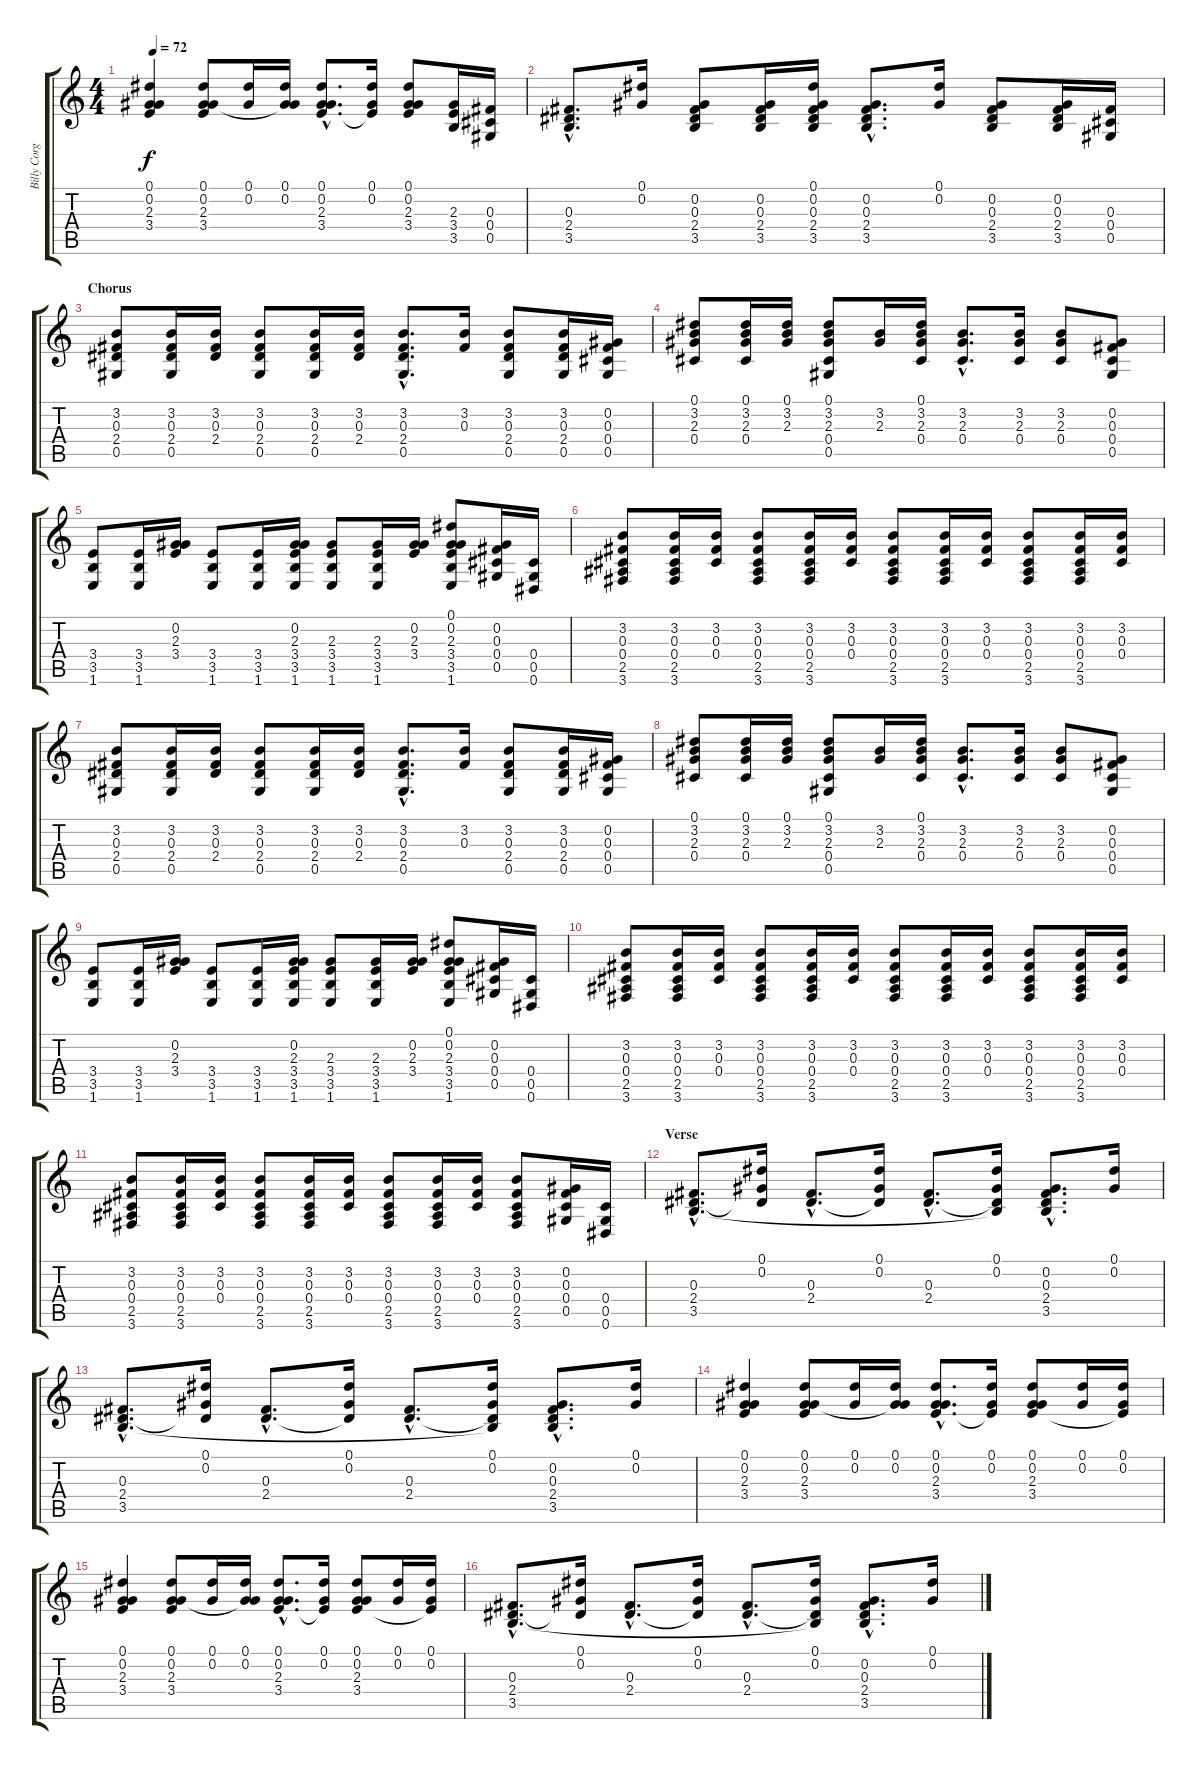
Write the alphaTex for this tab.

\track ("Billy Corgan" "Billy Corg") {instrument acousticguitarsteel}
\staff {score tabs}
\tuning (Eb4 Ab3 Gb3 Db3 Ab2 Eb2) {hide}
\ts (4 4)
\tempo 72
\clef g2
\ks c
(0.1 0.2 2.3 3.4).4{dy f} (0.1 0.2 2.3 3.4).8 (0.1 0.2).16 (0.1 0.2 2.3{t}).16 (0.1{hac} 0.2{hac} 2.3{hac} 3.4{hac}).8{d} (0.1 0.2 3.4{t}).16 (0.1 0.2 2.3 3.4).8 (2.3 3.4 3.5).16 (0.3 0.4 0.5).16 |
(0.3{hac} 2.4{hac} 3.5{hac}).8{d} (0.1 0.2).16 (0.2 0.3 2.4 3.5).8 (0.2 0.3 2.4 3.5).16 (0.1 0.2 0.3 2.4 3.5).16 (0.2{hac} 0.3{hac} 2.4{hac} 3.5{hac}).8{d} (0.1 0.2).16 (0.2 0.3 2.4 3.5).8 (0.2 0.3 2.4 3.5).16 (0.3 0.4 0.5).16 |
\section ("" "Chorus")
(3.2 0.3 2.4 0.5).8 (3.2 0.3 2.4 0.5).16 (3.2 0.3 2.4).16 (3.2 0.3 2.4 0.5).8 (3.2 0.3 2.4 0.5).16 (3.2 0.3 2.4).16 (3.2{hac} 0.3{hac} 2.4{hac} 0.5{hac}).8{d} (3.2 0.3).16 (3.2 0.3 2.4 0.5).8 (3.2 0.3 2.4 0.5).16 (0.2 0.3 0.4 0.5).16 |
(0.1 3.2 2.3 0.4).8 (0.1 3.2 2.3 0.4).16 (0.1 3.2 2.3).16 (0.1 3.2 2.3 0.4 0.5).8 (3.2 2.3).16 (0.1 3.2 2.3 0.4).16 (3.2{hac} 2.3{hac} 0.4{hac}).8{d} (3.2 2.3 0.4).16 (3.2 2.3 0.4).8 (0.2 0.3 0.4 0.5).8 |
(3.4 3.5 1.6).8 (3.4 3.5 1.6).16 (0.2 2.3 3.4).16 (3.4 3.5 1.6).8 (3.4 3.5 1.6).16 (0.2 2.3 3.4 3.5 1.6).16 (2.3 3.4 3.5 1.6).8 (2.3 3.4 3.5 1.6).16 (0.2 2.3 3.4).16 (0.1 0.2 2.3 3.4 3.5 1.6).8 (0.2 0.3 0.4 0.5).16 (0.4 0.5 0.6).16 |
(3.2 0.3 0.4 2.5 3.6).8 (3.2 0.3 0.4 2.5 3.6).16 (3.2 0.3 0.4).16 (3.2 0.3 0.4 2.5 3.6).8 (3.2 0.3 0.4 2.5 3.6).16 (3.2 0.3 0.4).16 (3.2 0.3 0.4 2.5 3.6).8 (3.2 0.3 0.4 2.5 3.6).16 (3.2 0.3 0.4).16 (3.2 0.3 0.4 2.5 3.6).8 (3.2 0.3 0.4 2.5 3.6).16 (3.2 0.3 0.4).16 |
(3.2 0.3 2.4 0.5).8 (3.2 0.3 2.4 0.5).16 (3.2 0.3 2.4).16 (3.2 0.3 2.4 0.5).8 (3.2 0.3 2.4 0.5).16 (3.2 0.3 2.4).16 (3.2{hac} 0.3{hac} 2.4{hac} 0.5{hac}).8{d} (3.2 0.3).16 (3.2 0.3 2.4 0.5).8 (3.2 0.3 2.4 0.5).16 (0.2 0.3 0.4 0.5).16 |
(0.1 3.2 2.3 0.4).8 (0.1 3.2 2.3 0.4).16 (0.1 3.2 2.3).16 (0.1 3.2 2.3 0.4 0.5).8 (3.2 2.3).16 (0.1 3.2 2.3 0.4).16 (3.2{hac} 2.3{hac} 0.4{hac}).8{d} (3.2 2.3 0.4).16 (3.2 2.3 0.4).8 (0.2 0.3 0.4 0.5).8 |
(3.4 3.5 1.6).8 (3.4 3.5 1.6).16 (0.2 2.3 3.4).16 (3.4 3.5 1.6).8 (3.4 3.5 1.6).16 (0.2 2.3 3.4 3.5 1.6).16 (2.3 3.4 3.5 1.6).8 (2.3 3.4 3.5 1.6).16 (0.2 2.3 3.4).16 (0.1 0.2 2.3 3.4 3.5 1.6).8 (0.2 0.3 0.4 0.5).16 (0.4 0.5 0.6).16 |
(3.2 0.3 0.4 2.5 3.6).8 (3.2 0.3 0.4 2.5 3.6).16 (3.2 0.3 0.4).16 (3.2 0.3 0.4 2.5 3.6).8 (3.2 0.3 0.4 2.5 3.6).16 (3.2 0.3 0.4).16 (3.2 0.3 0.4 2.5 3.6).8 (3.2 0.3 0.4 2.5 3.6).16 (3.2 0.3 0.4).16 (3.2 0.3 0.4 2.5 3.6).8 (3.2 0.3 0.4 2.5 3.6).16 (3.2 0.3 0.4).16 |
(3.2 0.3 0.4 2.5 3.6).8 (3.2 0.3 0.4 2.5 3.6).16 (3.2 0.3 0.4).16 (3.2 0.3 0.4 2.5 3.6).8 (3.2 0.3 0.4 2.5 3.6).16 (3.2 0.3 0.4).16 (3.2 0.3 0.4 2.5 3.6).8 (3.2 0.3 0.4 2.5 3.6).16 (3.2 0.3 0.4).16 (3.2 0.3 0.4 2.5 3.6).8 (0.2 0.3 0.4 0.5).16 (0.4 0.5 0.6).16 |
\section ("" "Verse")
(0.3{hac} 2.4{hac} 3.5{hac}).8{d} (0.1 0.2 2.4{t}).16 (0.3{hac} 2.4{hac}).8{d} (0.1 0.2 2.4{t}).16 (0.3{hac} 2.4{hac}).8{d} (0.1 0.2 2.4{t} 3.5{t}).16 (0.2{hac} 0.3{hac} 2.4{hac} 3.5{hac}).8{d} (0.1 0.2).16 |
(0.3{hac} 2.4{hac} 3.5{hac}).8{d} (0.1 0.2 2.4{t}).16 (0.3{hac} 2.4{hac}).8{d} (0.1 0.2 2.4{t}).16 (0.3{hac} 2.4{hac}).8{d} (0.1 0.2 2.4{t} 3.5{t}).16 (0.2{hac} 0.3{hac} 2.4{hac} 3.5{hac}).8{d} (0.1 0.2).16 |
(0.1 0.2 2.3 3.4).4 (0.1 0.2 2.3 3.4).8 (0.1 0.2).16 (0.1 0.2 2.3{t}).16 (0.1{hac} 0.2{hac} 2.3{hac} 3.4{hac}).8{d} (0.1 0.2 3.4{t}).16 (0.1 0.2 2.3 3.4).8 (0.1 0.2).16 (0.1 0.2 3.4{t}).16 |
(0.1 0.2 2.3 3.4).4 (0.1 0.2 2.3 3.4).8 (0.1 0.2).16 (0.1 0.2 2.3{t}).16 (0.1{hac} 0.2{hac} 2.3{hac} 3.4{hac}).8{d} (0.1 0.2 3.4{t}).16 (0.1 0.2 2.3 3.4).8 (0.1 0.2).16 (0.1 0.2 3.4{t}).16 |
(0.3{hac} 2.4{hac} 3.5{hac}).8{d} (0.1 0.2 2.4{t}).16 (0.3{hac} 2.4{hac}).8{d} (0.1 0.2 2.4{t}).16 (0.3{hac} 2.4{hac}).8{d} (0.1 0.2 2.4{t} 3.5{t}).16 (0.2{hac} 0.3{hac} 2.4{hac} 3.5{hac}).8{d} (0.1 0.2).16
